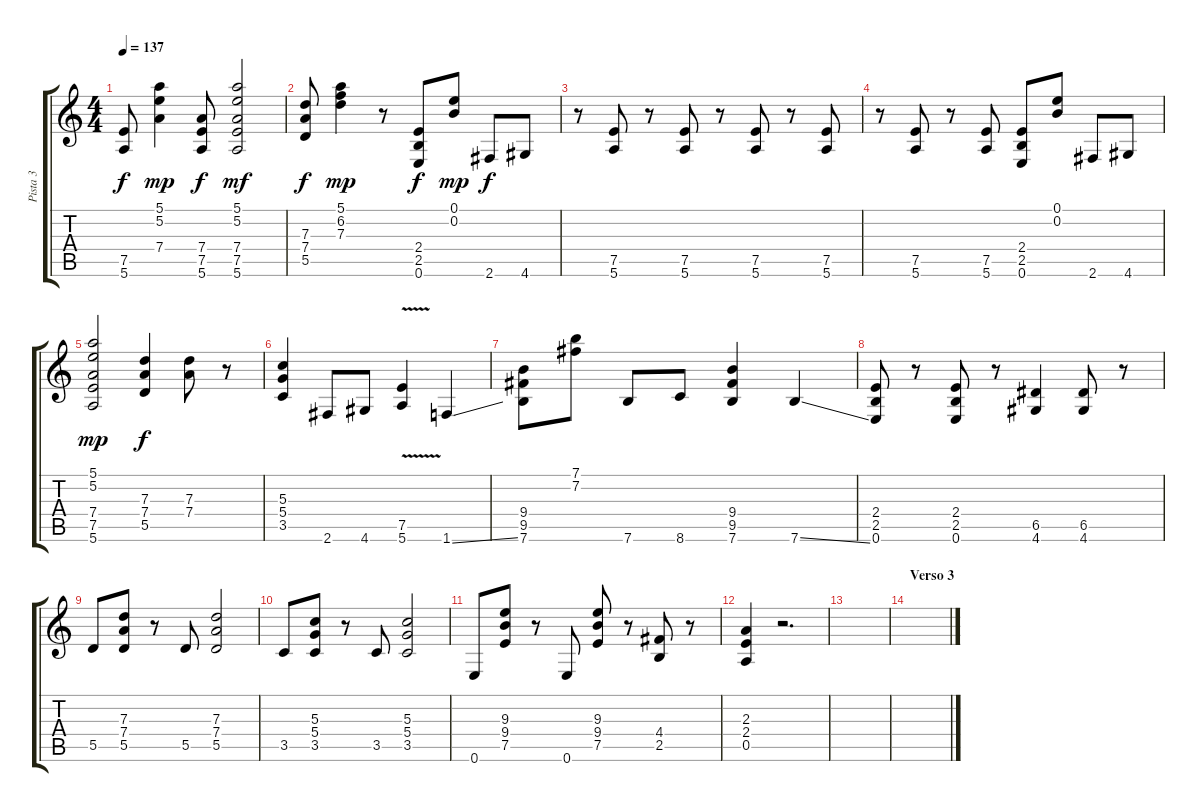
\track ("Pista 3" "Pista 3") {instrument acousticguitarnylon}
\staff {score tabs}
\tuning (E4 B3 G3 D3 A2 E2) {hide}
\ts (4 4)
\tempo 137
\clef g2
\ks c
(7.5 5.6).8{dy f} (5.1 5.2 7.4).4{dy mp} (7.4 7.5 5.6).8{dy f} (5.1 5.2 7.4 7.5 5.6).2{dy mf} |
(7.3 7.4 5.5).8{dy f} (5.1 6.2 7.3).4{dy mp} r.8 (2.4 2.5 0.6).8{dy f} (0.1 0.2).8{dy mp} 2.6.8{dy f} 4.6.8 |
r.8 (7.5 5.6).8 r.8 (7.5 5.6).8 r.8 (7.5 5.6).8 r.8 (7.5 5.6).8 |
r.8 (7.5 5.6).8 r.8 (7.5 5.6).8 (2.4 2.5 0.6).8 (0.1 0.2).8 2.6.8 4.6.8 |
(5.1 5.2 7.4 7.5 5.6).2{dy mp} (7.3 7.4 5.5).4{dy f} (7.3 7.4).8 r.8 |
(5.3 5.4 3.5).4 2.6.8 4.6.8 (7.5 5.6{v}).4 1.6{ss}.4 |
(9.4 9.5 7.6).8 (7.1 7.2).8 7.6.8 8.6.8 (9.4 9.5 7.6).4 7.6{ss}.4 |
(2.4 2.5 0.6).8 r.8 (2.4 2.5 0.6).8 r.8 (6.5 4.6).4 (6.5 4.6).8 r.8 |
5.5.8 (7.3 7.4 5.5).8 r.8 5.5.8 (7.3 7.4 5.5).2 |
3.5.8 (5.3 5.4 3.5).8 r.8 3.5.8 (5.3 5.4 3.5).2 |
0.6.8 (9.3 9.4 7.5).8 r.8 0.6.8 (9.3 9.4 7.5).8 r.8 (4.4 2.5).8 r.8 |
(2.3 2.4 0.5).4 r.2{d} |
|
\section ("" "Verso 3")
